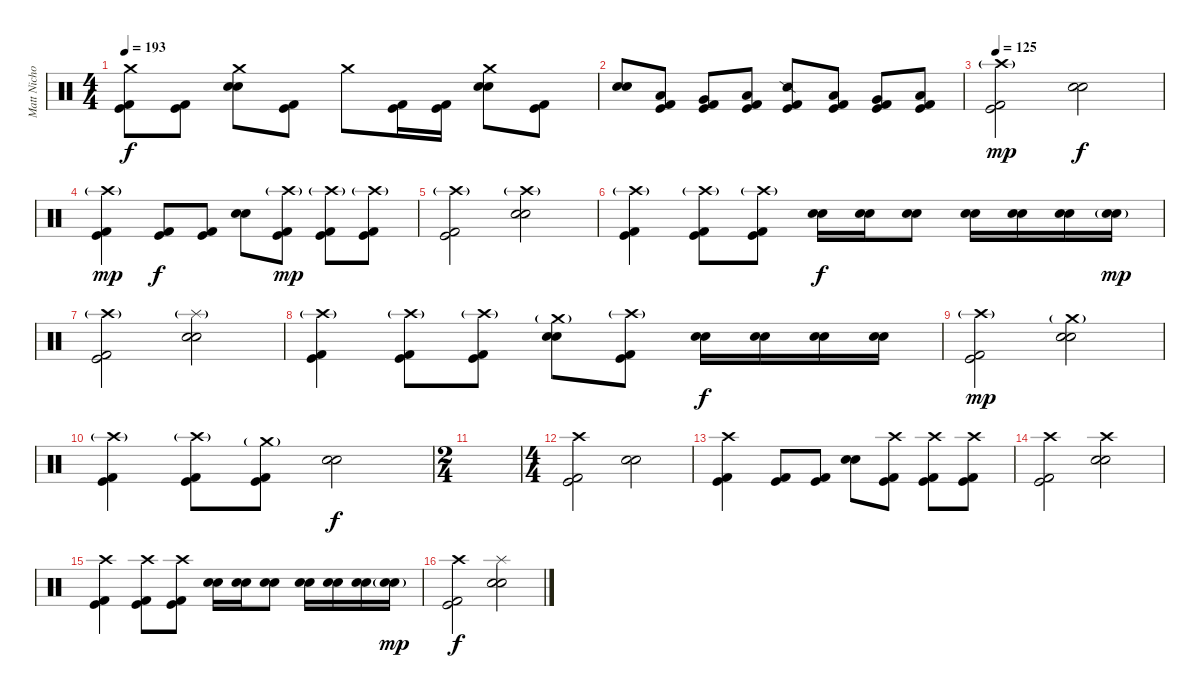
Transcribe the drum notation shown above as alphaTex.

\track ("Matt Nicholls" "Matt Nicho") {instrument percussion}
\staff {score}
\articulation defaults
\ts (4 4)
\tempo 193
\clef neutral
\ks c
("Crash medium (hit)" "Kick (hit)" "Kick (hit) 2").8{dy f} ("Kick (hit)" "Kick (hit) 2").8 ("Crash medium (hit)" "Electric Snare (hit)" "Snare (hit) 2").8 ("Kick (hit)" "Kick (hit) 2").8 "Crash medium (hit)".8 ("Kick (hit)" "Kick (hit) 2").16 ("Kick (hit)" "Kick (hit) 2").16 ("Crash medium (hit)" "Electric Snare (hit)" "Snare (hit) 2").8 ("Kick (hit)" "Kick (hit) 2").8 |
("Electric Snare (hit)" "Snare (hit) 2").8 ("Low Tom (hit)" "Kick (hit)" "Kick (hit) 2").8 ("Very Low Tom (hit)" "Kick (hit)" "Kick (hit) 2").8 ("Low Floor Tom (hit)" "Kick (hit)" "Kick (hit) 2").8 ("Snare (side stick) 2" "Kick (hit)" "Kick (hit) 2").8 ("Low Tom (hit)" "Kick (hit)" "Kick (hit) 2").8 ("Very Low Tom (hit)" "Kick (hit)" "Kick (hit) 2").8 ("Low Floor Tom (hit)" "Kick (hit)" "Kick (hit) 2").8 |
\tempo 125
("Crash high (hit)"{g} "Kick (hit)" "Kick (hit) 2").2{dy mp volume 9} ("Electric Snare (hit)" "Snare (hit) 2").2{dy f} |
("Crash high (hit)"{g} "Kick (hit)" "Kick (hit) 2").4{dy mp} ("Kick (hit)" "Kick (hit) 2").8{dy f} ("Kick (hit)" "Kick (hit) 2").8 ("Electric Snare (hit)" "Snare (hit) 2").8 ("Crash high (hit)"{g} "Kick (hit)" "Kick (hit) 2").8{dy mp} ("Crash high (hit)"{g} "Kick (hit)" "Kick (hit) 2").8 ("Crash high (hit)"{g} "Kick (hit)" "Kick (hit) 2").8 |
("Crash high (hit)"{g} "Kick (hit)" "Kick (hit) 2").2 ("Crash high (hit)"{g} "Electric Snare (hit)" "Snare (hit) 2").2 |
("Crash high (hit)"{g} "Kick (hit)" "Kick (hit) 2").4 ("Crash high (hit)"{g} "Kick (hit)" "Kick (hit) 2").8 ("Crash high (hit)"{g} "Kick (hit)" "Kick (hit) 2").8 ("Electric Snare (hit)" "Snare (hit) 2").16{dy f} ("Electric Snare (hit)" "Snare (hit) 2").16 ("Electric Snare (hit)" "Snare (hit) 2").8 ("Electric Snare (hit)" "Snare (hit) 2").16 ("Electric Snare (hit)" "Snare (hit) 2").16 ("Electric Snare (hit)" "Snare (hit) 2").16 ("Electric Snare (hit)"{g} "Snare (hit) 2"{g}).16{dy mp} |
("Crash high (hit)"{g} "Kick (hit)" "Kick (hit) 2").2 ("Splash (hit)"{g} "Electric Snare (hit)" "Snare (hit) 2").2 |
("Crash high (hit)"{g} "Kick (hit)" "Kick (hit) 2").4 ("Crash high (hit)"{g} "Kick (hit)" "Kick (hit) 2").8 ("Crash high (hit)"{g} "Kick (hit)" "Kick (hit) 2").8 ("Crash medium (hit)"{g} "Electric Snare (hit)" "Snare (hit) 2").8 ("Crash high (hit)"{g} "Kick (hit)" "Kick (hit) 2").8 ("Electric Snare (hit)" "Snare (hit) 2").16{dy f} ("Electric Snare (hit)" "Snare (hit) 2").16 ("Electric Snare (hit)" "Snare (hit) 2").16 ("Electric Snare (hit)" "Snare (hit) 2").16 |
("Crash high (hit)"{g} "Kick (hit)" "Kick (hit) 2").2{dy mp} ("Crash medium (hit)"{g} "Electric Snare (hit)" "Snare (hit) 2").2 |
("Crash high (hit)"{g} "Kick (hit)" "Kick (hit) 2").4 ("Crash high (hit)"{g} "Kick (hit)" "Kick (hit) 2").8 ("Crash medium (hit)"{g} "Kick (hit)" "Kick (hit) 2").8 ("Electric Snare (hit)" "Snare (hit) 2").2{dy f} |
\ts (2 4)
|
\ts (4 4)
("Crash high (hit)" "Kick (hit)" "Kick (hit) 2").2{volume 13} ("Electric Snare (hit)" "Snare (hit) 2").2 |
("Crash high (hit)" "Kick (hit)" "Kick (hit) 2").4 ("Kick (hit)" "Kick (hit) 2").8 ("Kick (hit)" "Kick (hit) 2").8 ("Electric Snare (hit)" "Snare (hit) 2").8 ("Crash high (hit)" "Kick (hit)" "Kick (hit) 2").8 ("Crash high (hit)" "Kick (hit)" "Kick (hit) 2").8 ("Crash high (hit)" "Kick (hit)" "Kick (hit) 2").8 |
("Crash high (hit)" "Kick (hit)" "Kick (hit) 2").2 ("Crash high (hit)" "Electric Snare (hit)" "Snare (hit) 2").2 |
("Crash high (hit)" "Kick (hit)" "Kick (hit) 2").4 ("Crash high (hit)" "Kick (hit)" "Kick (hit) 2").8 ("Crash high (hit)" "Kick (hit)" "Kick (hit) 2").8 ("Electric Snare (hit)" "Snare (hit) 2").16 ("Electric Snare (hit)" "Snare (hit) 2").16 ("Electric Snare (hit)" "Snare (hit) 2").8 ("Electric Snare (hit)" "Snare (hit) 2").16 ("Electric Snare (hit)" "Snare (hit) 2").16 ("Electric Snare (hit)" "Snare (hit) 2").16 ("Electric Snare (hit)"{g} "Snare (hit) 2"{g}).16{dy mp} |
("Crash high (hit)" "Kick (hit)" "Kick (hit) 2").2{dy f} ("Splash (hit)" "Electric Snare (hit)" "Snare (hit) 2").2
